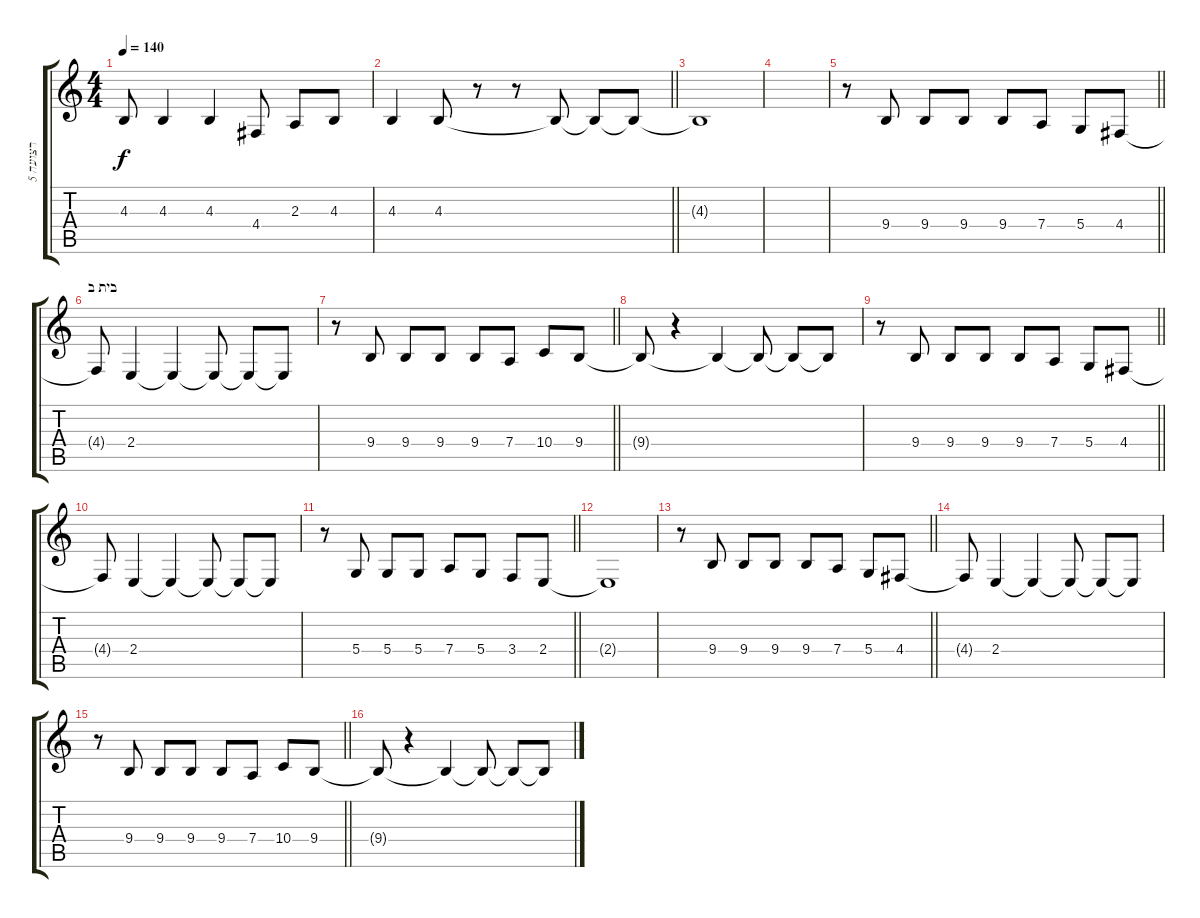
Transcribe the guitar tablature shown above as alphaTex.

\track ("רצועה 5" "רצועה 5") {instrument lead1square}
\staff {score tabs}
\tuning (E4 B3 G3 D3 A2 E2) {hide}
\ts (4 4)
\tempo 140
\clef g2
\ks c
4.3.8{dy f} 4.3.4 4.3.4 4.4.8 2.3.8 4.3.8 |
\barLineRight lightlight
4.3.4 4.3.8 r.8 r.8 4.3{t}.8 4.3{t}.8 4.3{t}.8 |
4.3{t}.1 |
|
\barLineRight lightlight
r.8 9.4.8 9.4.8 9.4.8 9.4.8 7.4.8 5.4.8 4.4.8 |
\section ("" "בית ב")
4.4{t}.8 2.4.4 2.4{t}.4 2.4{t}.8 2.4{t}.8 2.4{t}.8 |
\barLineRight lightlight
r.8 9.4.8 9.4.8 9.4.8 9.4.8 7.4.8 10.4.8 9.4.8 |
9.4{t}.8 r.4 9.4{t}.4 9.4{t}.8 9.4{t}.8 9.4{t}.8 |
\barLineRight lightlight
r.8 9.4.8 9.4.8 9.4.8 9.4.8 7.4.8 5.4.8 4.4.8 |
4.4{t}.8 2.4.4 2.4{t}.4 2.4{t}.8 2.4{t}.8 2.4{t}.8 |
\barLineRight lightlight
r.8 5.4.8 5.4.8 5.4.8 7.4.8 5.4.8 3.4.8 2.4.8 |
2.4{t}.1 |
\barLineRight lightlight
r.8 9.4.8 9.4.8 9.4.8 9.4.8 7.4.8 5.4.8 4.4.8 |
4.4{t}.8 2.4.4 2.4{t}.4 2.4{t}.8 2.4{t}.8 2.4{t}.8 |
\barLineRight lightlight
r.8 9.4.8 9.4.8 9.4.8 9.4.8 7.4.8 10.4.8 9.4.8 |
9.4{t}.8 r.4 9.4{t}.4 9.4{t}.8 9.4{t}.8 9.4{t}.8
